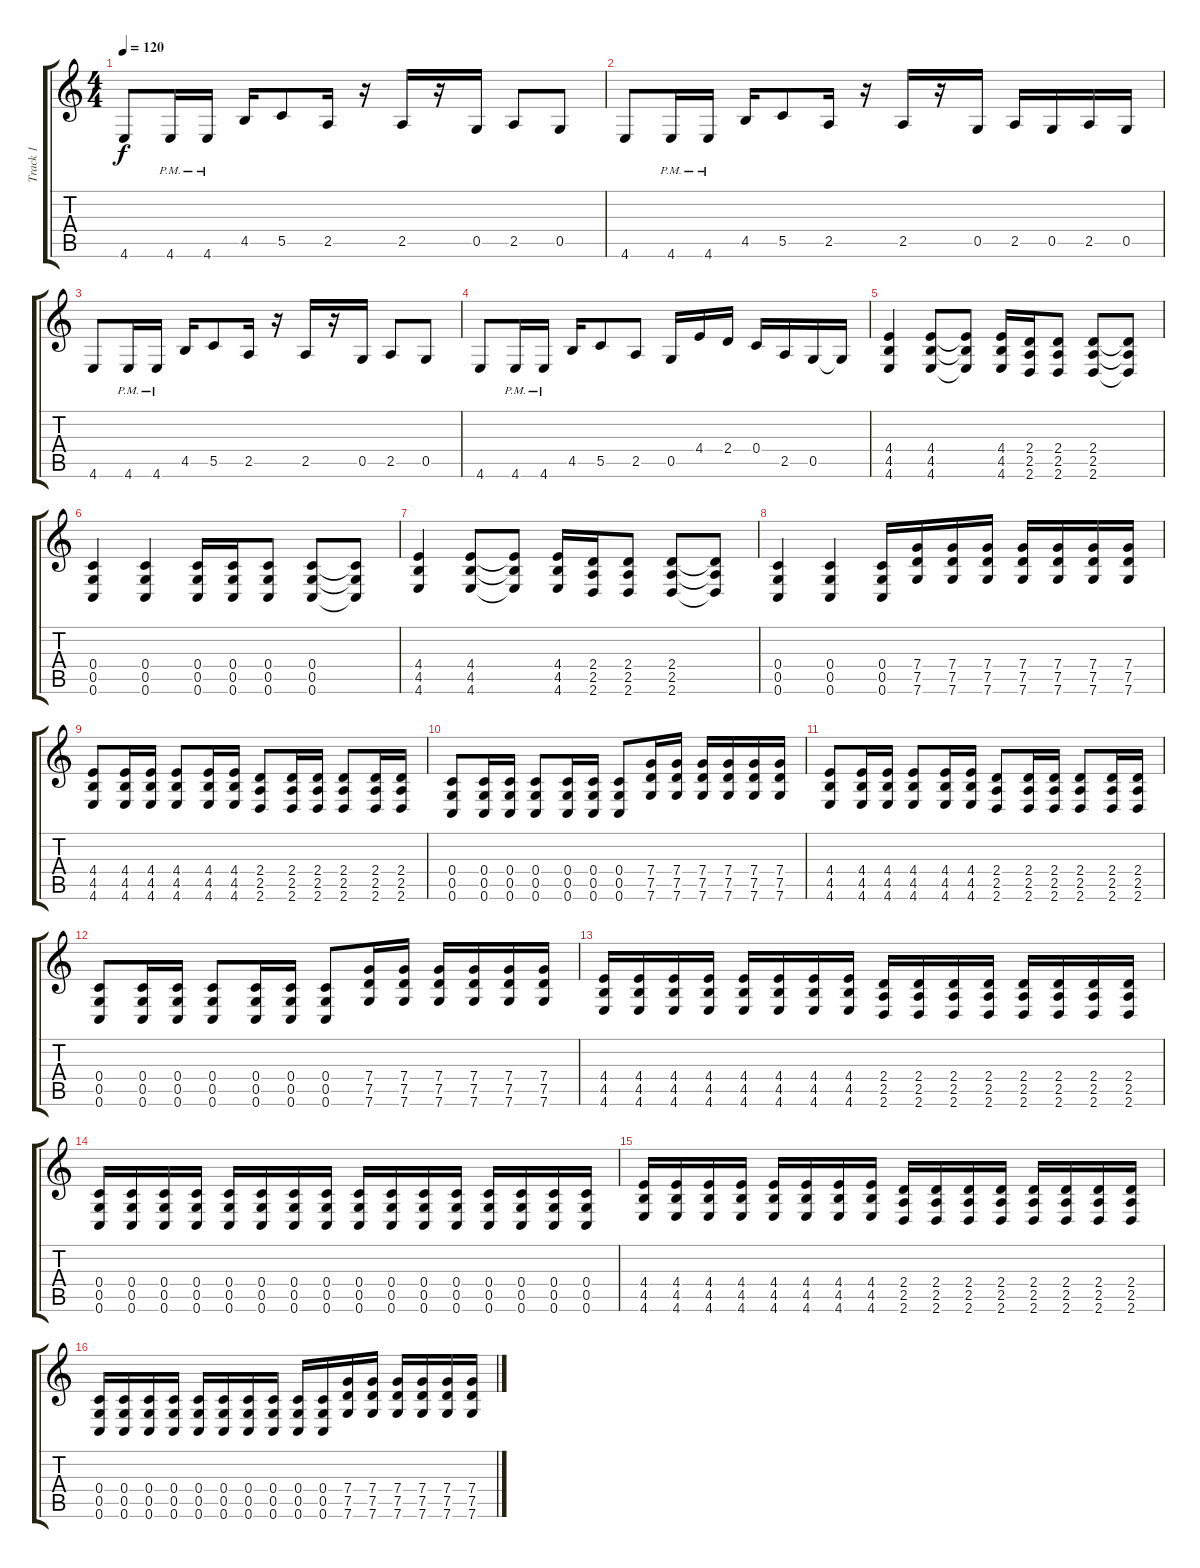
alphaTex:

\track ("Track 1" "Track 1") {instrument overdrivenguitar}
\staff {score tabs}
\tuning (D4 A3 F3 C3 G2 C2) {hide}
\ts (4 4)
\tempo 120
\clef g2
\ks c
4.6.8{dy f} 4.6{pm}.16 4.6{pm}.16 4.5.16 5.5.8 2.5.16 r.16 2.5.16 r.16 0.5.16 2.5.8 0.5.8 |
4.6.8 4.6{pm}.16 4.6{pm}.16 4.5.16 5.5.8 2.5.16 r.16 2.5.16 r.16 0.5.16 2.5.16 0.5.16 2.5.16 0.5.16 |
4.6.8 4.6{pm}.16 4.6{pm}.16 4.5.16 5.5.8 2.5.16 r.16 2.5.16 r.16 0.5.16 2.5.8 0.5.8 |
4.6.8 4.6{pm}.16 4.6{pm}.16 4.5.16 5.5.8 2.5.8 0.5.16 4.4.16 2.4.16 0.4.16 2.5.16 0.5.16 0.5{t}.16 |
(4.4 4.5 4.6).4 (4.4 4.5 4.6).8 (4.4{t} 4.5{t} 4.6{t}).8 (4.4 4.5 4.6).16 (2.4 2.5 2.6).16 (2.4 2.5 2.6).8 (2.4 2.5 2.6).8 (2.4{t} 2.5{t} 2.6{t}).8 |
(0.4 0.5 0.6).4 (0.4 0.5 0.6).4 (0.4 0.5 0.6).16 (0.4 0.5 0.6).16 (0.4 0.5 0.6).8 (0.4 0.5 0.6).8 (0.4{t} 0.5{t} 0.6{t}).8 |
(4.4 4.5 4.6).4 (4.4 4.5 4.6).8 (4.4{t} 4.5{t} 4.6{t}).8 (4.4 4.5 4.6).16 (2.4 2.5 2.6).16 (2.4 2.5 2.6).8 (2.4 2.5 2.6).8 (2.4{t} 2.5{t} 2.6{t}).8 |
(0.4 0.5 0.6).4 (0.4 0.5 0.6).4 (0.4 0.5 0.6).16 (7.4 7.5 7.6).16 (7.4 7.5 7.6).16 (7.4 7.5 7.6).16 (7.4 7.5 7.6).16 (7.4 7.5 7.6).16 (7.4 7.5 7.6).16 (7.4 7.5 7.6).16 |
(4.4 4.5 4.6).8 (4.4 4.5 4.6).16 (4.4 4.5 4.6).16 (4.4 4.5 4.6).8 (4.4 4.5 4.6).16 (4.4 4.5 4.6).16 (2.4 2.5 2.6).8 (2.4 2.5 2.6).16 (2.4 2.5 2.6).16 (2.4 2.5 2.6).8 (2.4 2.5 2.6).16 (2.4 2.5 2.6).16 |
(0.4 0.5 0.6).8 (0.4 0.5 0.6).16 (0.4 0.5 0.6).16 (0.4 0.5 0.6).8 (0.4 0.5 0.6).16 (0.4 0.5 0.6).16 (0.4 0.5 0.6).8 (7.4 7.5 7.6).16 (7.4 7.5 7.6).16 (7.4 7.5 7.6).16 (7.4 7.5 7.6).16 (7.4 7.5 7.6).16 (7.4 7.5 7.6).16 |
(4.4 4.5 4.6).8 (4.4 4.5 4.6).16 (4.4 4.5 4.6).16 (4.4 4.5 4.6).8 (4.4 4.5 4.6).16 (4.4 4.5 4.6).16 (2.4 2.5 2.6).8 (2.4 2.5 2.6).16 (2.4 2.5 2.6).16 (2.4 2.5 2.6).8 (2.4 2.5 2.6).16 (2.4 2.5 2.6).16 |
(0.4 0.5 0.6).8 (0.4 0.5 0.6).16 (0.4 0.5 0.6).16 (0.4 0.5 0.6).8 (0.4 0.5 0.6).16 (0.4 0.5 0.6).16 (0.4 0.5 0.6).8 (7.4 7.5 7.6).16 (7.4 7.5 7.6).16 (7.4 7.5 7.6).16 (7.4 7.5 7.6).16 (7.4 7.5 7.6).16 (7.4 7.5 7.6).16 |
(4.4 4.5 4.6).16 (4.4 4.5 4.6).16 (4.4 4.5 4.6).16 (4.4 4.5 4.6).16 (4.4 4.5 4.6).16 (4.4 4.5 4.6).16 (4.4 4.5 4.6).16 (4.4 4.5 4.6).16 (2.4 2.5 2.6).16 (2.4 2.5 2.6).16 (2.4 2.5 2.6).16 (2.4 2.5 2.6).16 (2.4 2.5 2.6).16 (2.4 2.5 2.6).16 (2.4 2.5 2.6).16 (2.4 2.5 2.6).16 |
(0.4 0.5 0.6).16 (0.4 0.5 0.6).16 (0.4 0.5 0.6).16 (0.4 0.5 0.6).16 (0.4 0.5 0.6).16 (0.4 0.5 0.6).16 (0.4 0.5 0.6).16 (0.4 0.5 0.6).16 (0.4 0.5 0.6).16 (0.4 0.5 0.6).16 (0.4 0.5 0.6).16 (0.4 0.5 0.6).16 (0.4 0.5 0.6).16 (0.4 0.5 0.6).16 (0.4 0.5 0.6).16 (0.4 0.5 0.6).16 |
(4.4 4.5 4.6).16 (4.4 4.5 4.6).16 (4.4 4.5 4.6).16 (4.4 4.5 4.6).16 (4.4 4.5 4.6).16 (4.4 4.5 4.6).16 (4.4 4.5 4.6).16 (4.4 4.5 4.6).16 (2.4 2.5 2.6).16 (2.4 2.5 2.6).16 (2.4 2.5 2.6).16 (2.4 2.5 2.6).16 (2.4 2.5 2.6).16 (2.4 2.5 2.6).16 (2.4 2.5 2.6).16 (2.4 2.5 2.6).16 |
(0.4 0.5 0.6).16 (0.4 0.5 0.6).16 (0.4 0.5 0.6).16 (0.4 0.5 0.6).16 (0.4 0.5 0.6).16 (0.4 0.5 0.6).16 (0.4 0.5 0.6).16 (0.4 0.5 0.6).16 (0.4 0.5 0.6).16 (0.4 0.5 0.6).16 (7.4 7.5 7.6).16 (7.4 7.5 7.6).16 (7.4 7.5 7.6).16 (7.4 7.5 7.6).16 (7.4 7.5 7.6).16 (7.4 7.5 7.6).16
